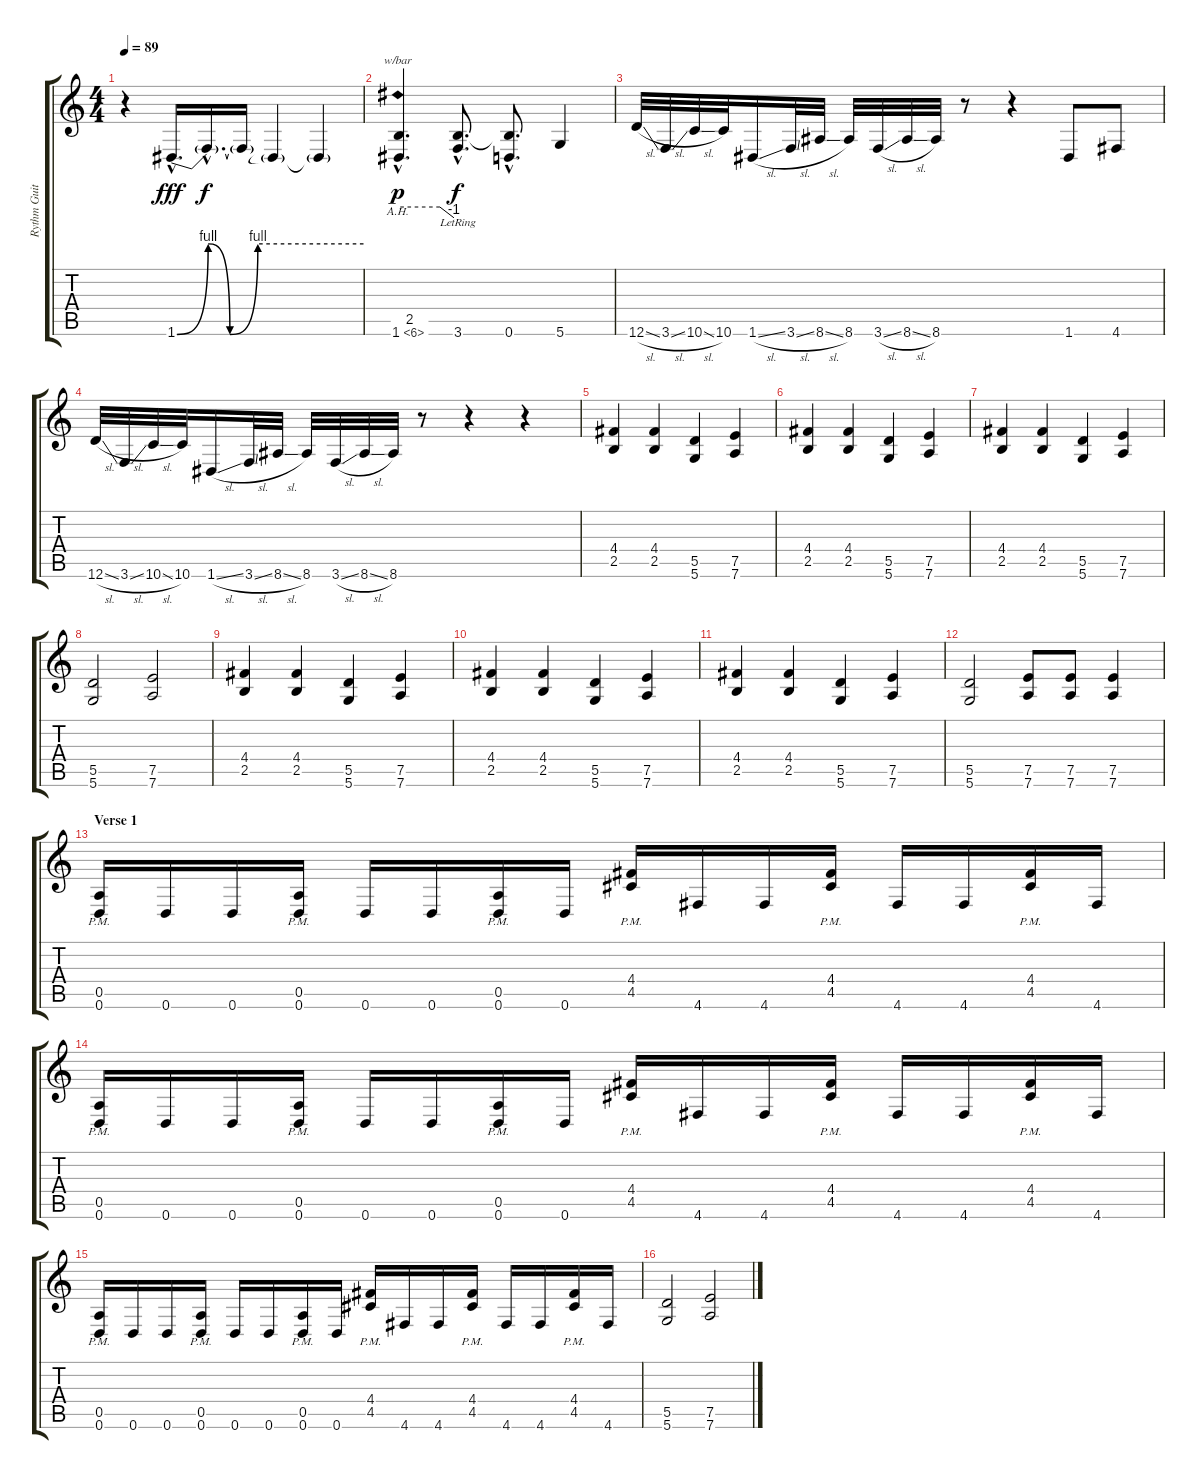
\track ("Rythm Guitar" "Rythm Guit") {instrument overdrivenguitar}
\staff {score tabs}
\tuning (E4 B3 G3 D3 A2 D2) {hide}
\ts (4 4)
\tempo 89
\clef g2
\ks c
r.4{dy fff balance 11 instrument guitarharmonics} 1.6{be (custom 0 0 10 4 17 0 26 4 60 4) hac}.16{d} 1.6{hac t}.16{d dy f} 1.6{t}.16 1.6{t}.4 1.6{t}.4 |
(2.5{hac} 1.6{ah 5 hac}).4{d tbe (custom default 0 0 45 0 60 -4) dy p} (2.5{hac t} 3.6{hac lr}).8{d dy f} (2.5{hac t} 0.6{hac}).8{d} 5.6.4{balance 11 instrument guitarfretnoise} |
12.6{sl}.32 3.6{sl}.32 10.6{sl}.32 10.6.32 1.6{sl}.16 3.6{sl}.32 8.6{sl}.32 8.6.32 3.6{sl}.32 8.6{sl}.32 8.6.32 r.8 r.4 1.6.8 4.6.8 |
12.6{sl}.32 3.6{sl}.32 10.6{sl}.32 10.6.32 1.6{sl}.16 3.6{sl}.32 8.6{sl}.32 8.6.32 3.6{sl}.32 8.6{sl}.32 8.6.32 r.8 r.4 r.4 |
(4.4 2.5).4{balance 8 instrument overdrivenguitar} (4.4 2.5).4 (5.5 5.6).4 (7.5 7.6).4 |
(4.4 2.5).4 (4.4 2.5).4 (5.5 5.6).4 (7.5 7.6).4 |
(4.4 2.5).4 (4.4 2.5).4 (5.5 5.6).4 (7.5 7.6).4 |
(5.5 5.6).2 (7.5 7.6).2 |
(4.4 2.5).4 (4.4 2.5).4 (5.5 5.6).4 (7.5 7.6).4 |
(4.4 2.5).4 (4.4 2.5).4 (5.5 5.6).4 (7.5 7.6).4 |
(4.4 2.5).4 (4.4 2.5).4 (5.5 5.6).4 (7.5 7.6).4 |
(5.5 5.6).2 (7.5 7.6).8 (7.5 7.6).8 (7.5 7.6).4 |
\section ("" "Verse 1")
(0.5{pm} 0.6).16 0.6.16 0.6.16 (0.5{pm} 0.6).16 0.6.16 0.6.16 (0.5{pm} 0.6).16 0.6.16 (4.4{pm} 4.5{pm}).16 4.6.16 4.6.16 (4.4{pm} 4.5{pm}).16 4.6.16 4.6.16 (4.4{pm} 4.5{pm}).16 4.6.16 |
(0.5{pm} 0.6).16 0.6.16 0.6.16 (0.5{pm} 0.6).16 0.6.16 0.6.16 (0.5{pm} 0.6).16 0.6.16 (4.4{pm} 4.5{pm}).16 4.6.16 4.6.16 (4.4{pm} 4.5{pm}).16 4.6.16 4.6.16 (4.4{pm} 4.5{pm}).16 4.6.16 |
(0.5{pm} 0.6).16 0.6.16 0.6.16 (0.5{pm} 0.6).16 0.6.16 0.6.16 (0.5{pm} 0.6).16 0.6.16 (4.4{pm} 4.5{pm}).16 4.6.16 4.6.16 (4.4{pm} 4.5{pm}).16 4.6.16 4.6.16 (4.4{pm} 4.5{pm}).16 4.6.16 |
(5.5 5.6).2 (7.5 7.6).2
